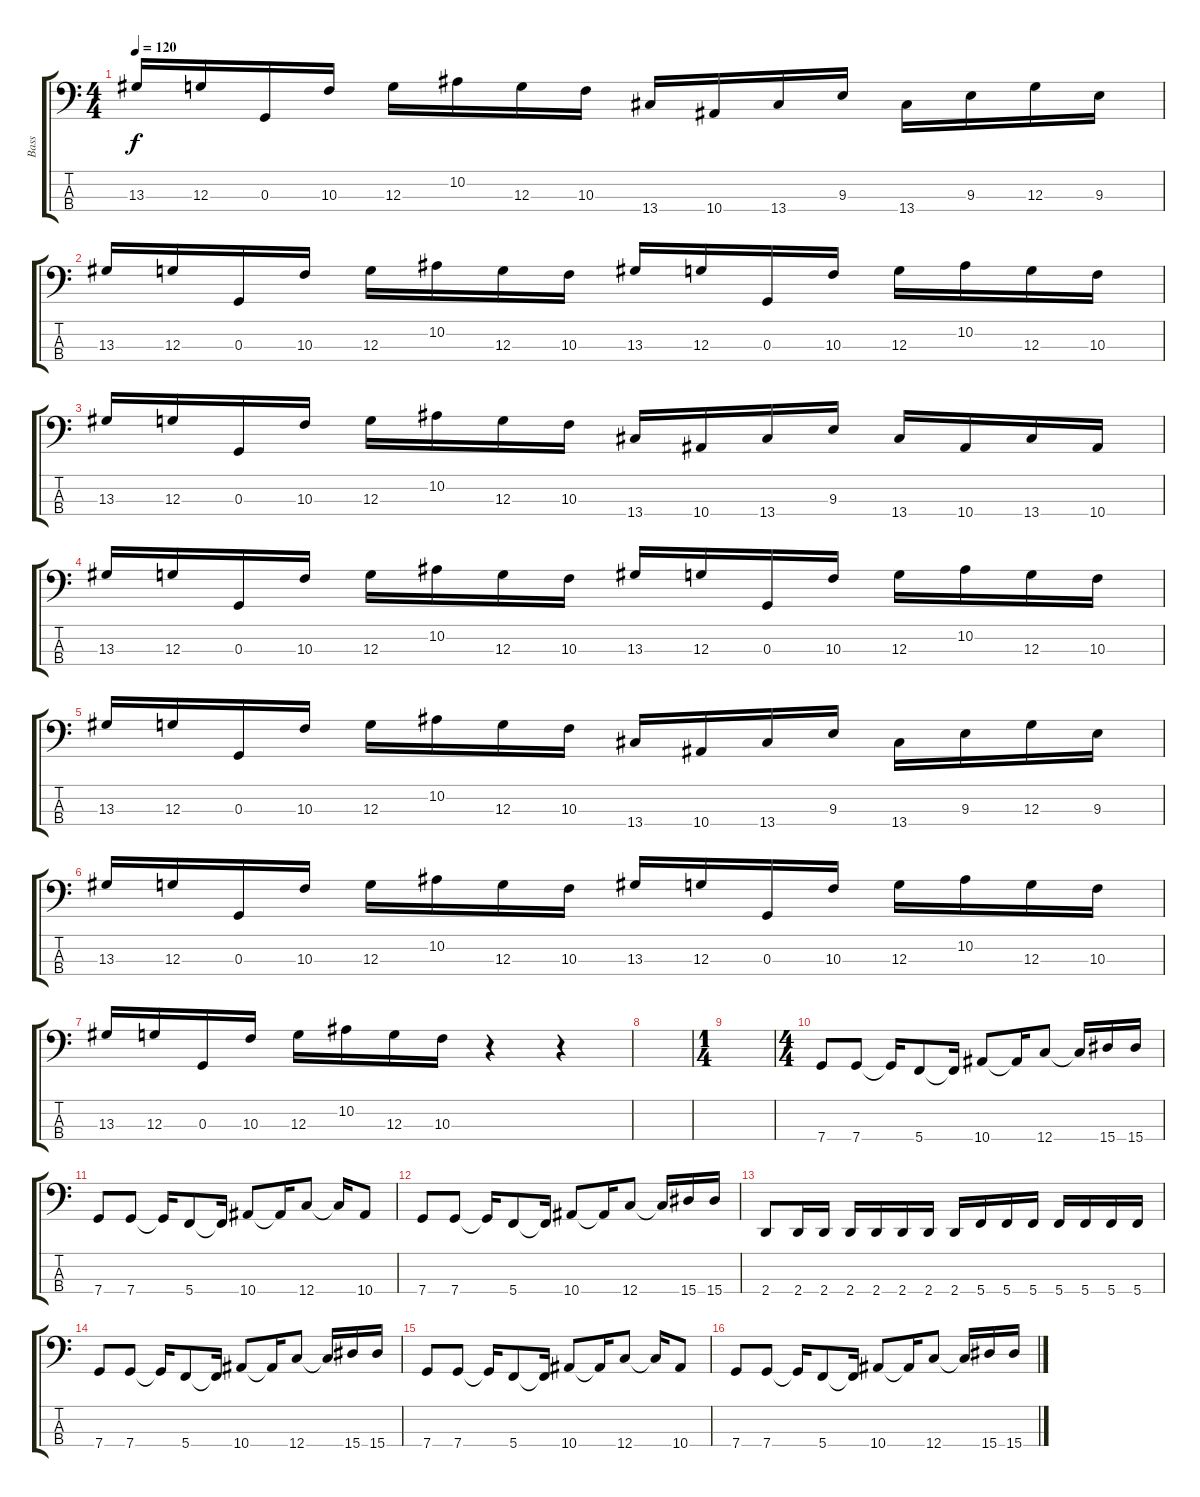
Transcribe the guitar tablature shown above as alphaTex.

\track ("Bass" "Bass") {instrument electricbassfinger}
\staff {score tabs}
\tuning (F2 C2 G1 C1) {hide}
\ts (4 4)
\tempo 120
\clef f4
\ks c
13.3.16{dy f} 12.3.16 0.3.16 10.3.16 12.3.16 10.2.16 12.3.16 10.3.16 13.4.16 10.4.16 13.4.16 9.3.16 13.4.16 9.3.16 12.3.16 9.3.16 |
13.3.16 12.3.16 0.3.16 10.3.16 12.3.16 10.2.16 12.3.16 10.3.16 13.3.16 12.3.16 0.3.16 10.3.16 12.3.16 10.2.16 12.3.16 10.3.16 |
13.3.16 12.3.16 0.3.16 10.3.16 12.3.16 10.2.16 12.3.16 10.3.16 13.4.16 10.4.16 13.4.16 9.3.16 13.4.16 10.4.16 13.4.16 10.4.16 |
13.3.16 12.3.16 0.3.16 10.3.16 12.3.16 10.2.16 12.3.16 10.3.16 13.3.16 12.3.16 0.3.16 10.3.16 12.3.16 10.2.16 12.3.16 10.3.16 |
13.3.16 12.3.16 0.3.16 10.3.16 12.3.16 10.2.16 12.3.16 10.3.16 13.4.16 10.4.16 13.4.16 9.3.16 13.4.16 9.3.16 12.3.16 9.3.16 |
13.3.16 12.3.16 0.3.16 10.3.16 12.3.16 10.2.16 12.3.16 10.3.16 13.3.16 12.3.16 0.3.16 10.3.16 12.3.16 10.2.16 12.3.16 10.3.16 |
13.3.16 12.3.16 0.3.16 10.3.16 12.3.16 10.2.16 12.3.16 10.3.16 r.4 r.4 |
|
\ts (1 4)
|
\ts (4 4)
7.4.8 7.4.8 7.4{t}.16 5.4.8 5.4{t}.16 10.4.8 10.4{t}.16 12.4.8 12.4{t}.16 15.4.16 15.4.16 |
7.4.8 7.4.8 7.4{t}.16 5.4.8 5.4{t}.16 10.4.8 10.4{t}.16 12.4.8 12.4{t}.16 10.4.8 |
7.4.8 7.4.8 7.4{t}.16 5.4.8 5.4{t}.16 10.4.8 10.4{t}.16 12.4.8 12.4{t}.16 15.4.16 15.4.16 |
2.4.8 2.4.16 2.4.16 2.4.16 2.4.16 2.4.16 2.4.16 2.4.16 5.4.16 5.4.16 5.4.16 5.4.16 5.4.16 5.4.16 5.4.16 |
7.4.8 7.4.8 7.4{t}.16 5.4.8 5.4{t}.16 10.4.8 10.4{t}.16 12.4.8 12.4{t}.16 15.4.16 15.4.16 |
7.4.8 7.4.8 7.4{t}.16 5.4.8 5.4{t}.16 10.4.8 10.4{t}.16 12.4.8 12.4{t}.16 10.4.8 |
7.4.8 7.4.8 7.4{t}.16 5.4.8 5.4{t}.16 10.4.8 10.4{t}.16 12.4.8 12.4{t}.16 15.4.16 15.4.16
